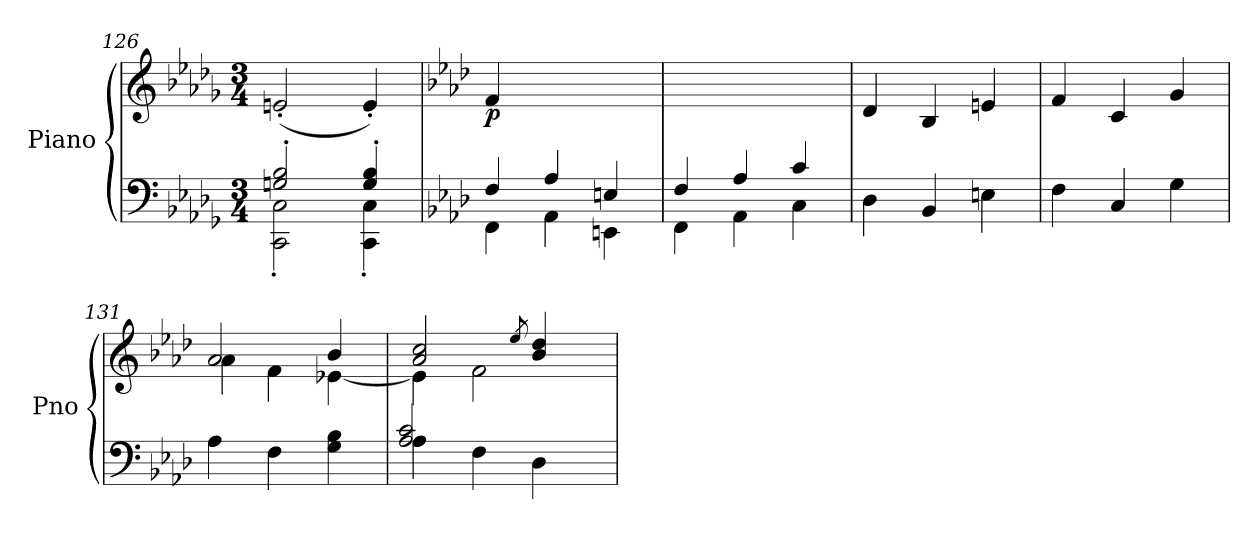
**kern	**kern	**dynam
*part1	*part1	*part1
*staff2	*staff1	*staff1/2
*I"Piano	*	*
*I'Pno	*	*
*clefF4	*clefG2	*
*k[b-e-a-d-g-]	*k[b-e-a-d-g-]	*
*D-:	*D-:	*
*M3/4	*M3/4	*
=126	=126	=126
*^	*	*
2Gn/' 2B-/'	2CC\' 2C\'	(2en'/	.
4G/' 4B-/'	4CC\' 4C\'	4e'/)	.
=127	=127	=127	=127
*k[b-e-a-d-]	*	*k[b-e-a-d-]	*
*A-:	*	*A-:	*
!	!	!	!LO:DY:b
4F/	4FF\	4f/	p
4A-/	4AA-\	2ryy	.
4En/	4EEn\	.	.
=128	=128	=128	=128
4F/	4FF\	2.ryy	.
4A-/	4AA-\	.	.
4c/	4C\	.	.
*v	*v	*	*
=129	=129	=129
4D-\	4d-/	.
4BB-/	4B-/	.
4En\	4en/	.
!!LO:LB:g=z
=130	=130	=130
4F\	4f/	.
4C/	4c/	.
4G\	4g/	.
=131	=131	=131
*	*^	*
4A-\	2a-/	4a-\	.
4F\	.	4f\	.
4G\ 4B-\	4b-/	[4e-X\	.
=132	=132	=132	=132
*^	*	*^	*
4A-\	2A-/ 2c/	2a-/ 2cc/	4e-\]	2ryy	.
4F\	.	.	2f\	.	.
.	.	8qee-/	.	.	.
4D-\	4ryy	4b-/ 4dd-/	.	16ee-KLyy	.
.	.	.	.	8.dd-Jyy	.
*v	*v	*	*	*	*
*	*v	*v	*v	*
=	=	=
*-	*-	*-
